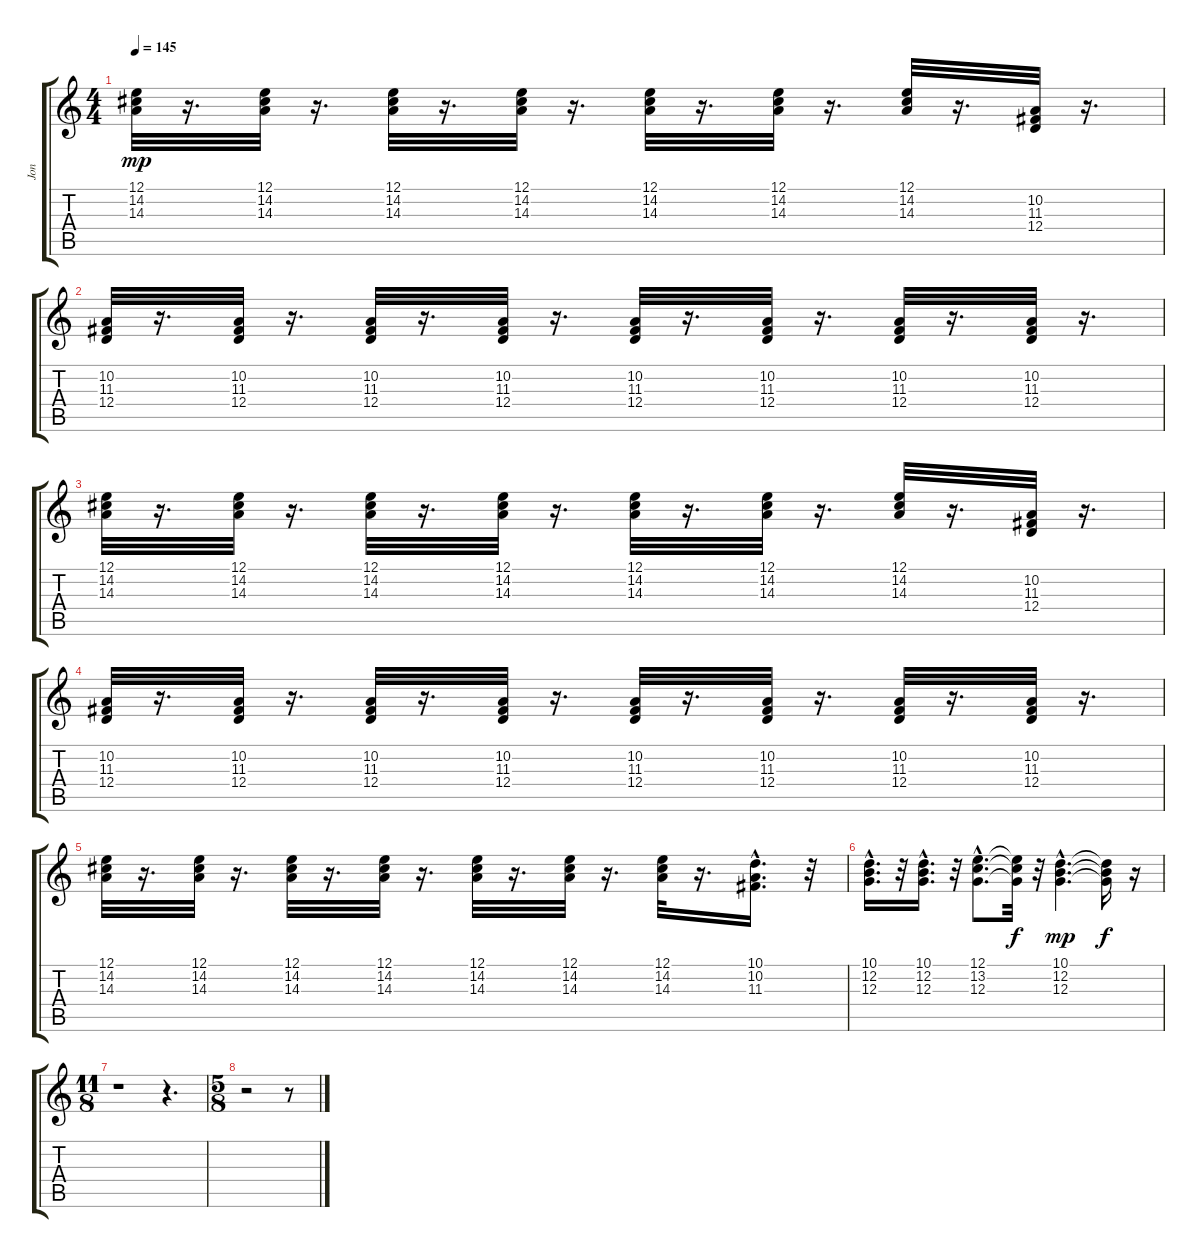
\track ("Jon" "Jon") {instrument honkytonkpiano}
\staff {score tabs}
\tuning (E4 B3 G3 D3 A2 E2) {hide}
\ts (4 4)
\tempo 145
\clef g2
\ks c
(12.1 14.2 14.3).32{dy mp} r.16{d} (12.1 14.2 14.3).32 r.16{d} (12.1 14.2 14.3).32 r.16{d} (12.1 14.2 14.3).32 r.16{d} (12.1 14.2 14.3).32 r.16{d} (12.1 14.2 14.3).32 r.16{d} (12.1 14.2 14.3).32 r.16{d} (10.2 11.3 12.4).32 r.16{d} |
(10.2 11.3 12.4).32 r.16{d} (10.2 11.3 12.4).32 r.16{d} (10.2 11.3 12.4).32 r.16{d} (10.2 11.3 12.4).32 r.16{d} (10.2 11.3 12.4).32 r.16{d} (10.2 11.3 12.4).32 r.16{d} (10.2 11.3 12.4).32 r.16{d} (10.2 11.3 12.4).32 r.16{d} |
(12.1 14.2 14.3).32 r.16{d} (12.1 14.2 14.3).32 r.16{d} (12.1 14.2 14.3).32 r.16{d} (12.1 14.2 14.3).32 r.16{d} (12.1 14.2 14.3).32 r.16{d} (12.1 14.2 14.3).32 r.16{d} (12.1 14.2 14.3).32 r.16{d} (10.2 11.3 12.4).32 r.16{d} |
(10.2 11.3 12.4).32 r.16{d} (10.2 11.3 12.4).32 r.16{d} (10.2 11.3 12.4).32 r.16{d} (10.2 11.3 12.4).32 r.16{d} (10.2 11.3 12.4).32 r.16{d} (10.2 11.3 12.4).32 r.16{d} (10.2 11.3 12.4).32 r.16{d} (10.2 11.3 12.4).32 r.16{d} |
(12.1 14.2 14.3).32 r.16{d} (12.1 14.2 14.3).32 r.16{d} (12.1 14.2 14.3).32 r.16{d} (12.1 14.2 14.3).32 r.16{d} (12.1 14.2 14.3).32 r.16{d} (12.1 14.2 14.3).32 r.16{d} (12.1 14.2 14.3).32 r.16{d} (10.1{hac} 10.2{hac} 11.3{hac}).16{d} r.32 |
(10.1{hac} 12.2{hac} 12.3{hac}).16{d} r.32 (10.1{hac} 12.2{hac} 12.3{hac}).16{d} r.32 (12.1{hac} 13.2{hac} 12.3{hac}).8{d} (12.1{t} 13.2{t} 12.3{t}).32{dy f} r.32 (10.1{hac} 12.2{hac} 12.3{hac}).4{d dy mp} (10.1{t} 12.2{t} 12.3{t}).16{dy f} r.16 |
\ts (11 8)
r.1 r.4{d} |
\ts (5 8)
r.2 r.8
